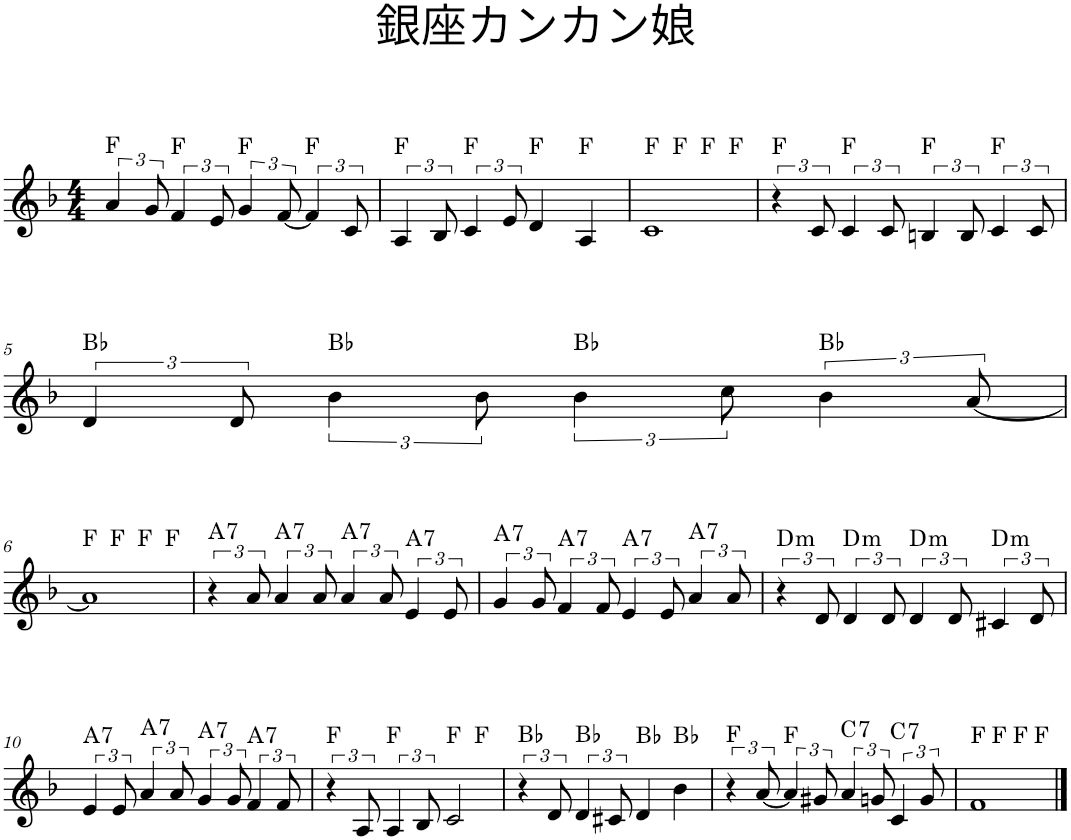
**kern	**harte
*part1	*part1
*staff1	*
*I"Piano	*
*I'Pno.	*
*clefG2	*
*k[b-]	*
*M4/4	*
=1	=1
6a/	F:maj
12g/	.
6f/	F:maj
12e/	.
6g/	F:maj
[12f/	.
6f/]	F:maj
12c/	.
=2	=2
6A/	F:maj
12B-/	.
6c/	F:maj
12e/	.
4d/	F:maj
4A/	F:maj
=3	=3
*^	*
*	*^	*
*	*	*^	*
1c	4ryy	2ryy	2.ryy	F:maj
.	2.ryy	.	.	F:maj
.	.	2ryy	.	F:maj
.	.	.	4ryy	F:maj
*v	*v	*v	*v	*
=4	=4
6r	F:maj
12c/	.
6c/	F:maj
12c/	.
6Bn/	F:maj
12B/	.
6c/	F:maj
12c/	.
!!LO:LB:g=z
=5	=5
6d/	Bb:maj
12d/	.
6b-\	Bb:maj
12b-\	.
6b-\	Bb:maj
12cc\	.
6b-\	Bb:maj
[12a/	.
!!LO:LB:g=z
=6	=6
*^	*
*	*^	*
*	*	*^	*
1a]	4ryy	2ryy	2.ryy	F:maj
.	2.ryy	.	.	F:maj
.	.	2ryy	.	F:maj
.	.	.	4ryy	F:maj
=7	=7	=7	=7	=7
!	!	!	!	!LO:H:kt=7
*v	*v	*v	*v	*
6r	A:7
12a/	.
!	!LO:H:kt=7
6a/	A:7
12a/	.
!	!LO:H:kt=7
6a/	A:7
12a/	.
!	!LO:H:kt=7
6e/	A:7
12e/	.
=8	=8
!	!LO:H:kt=7
6g/	A:7
12g/	.
!	!LO:H:kt=7
6f/	A:7
12f/	.
!	!LO:H:kt=7
6e/	A:7
12e/	.
!	!LO:H:kt=7
6a/	A:7
12a/	.
=9	=9
!	!LO:H:kt=m
6r	D:min
12d/	.
!	!LO:H:kt=m
6d/	D:min
12d/	.
!	!LO:H:kt=m
6d/	D:min
12d/	.
!	!LO:H:kt=m
6c#X/	D:min
12d/	.
!!LO:LB:g=z
=10	=10
!	!LO:H:kt=7
6e/	A:7
12e/	.
!	!LO:H:kt=7
6a/	A:7
12a/	.
!	!LO:H:kt=7
6g/	A:7
12g/	.
!	!LO:H:kt=7
6f/	A:7
12f/	.
=11	=11
*^	*
6r	2.ryy	F:maj
12A/	.	.
6A/	.	F:maj
12B-/	.	.
2c/	.	F:maj
.	4ryy	F:maj
*v	*v	*
=12	=12
6r	Bb:maj
12d/	.
6d/	Bb:maj
12c#X/	.
4d/	Bb:maj
4b-\	Bb:maj
=13	=13
6r	F:maj
[12a/	.
6a/]	F:maj
12g#X/	.
!	!LO:H:kt=7
6a/	C:7
12gn/	.
!	!LO:H:kt=7
6c/	C:7
12g/	.
=14	=14
*^	*
*	*^	*
*	*	*^	*
1f	4ryy	2ryy	2.ryy	F:maj
.	2.ryy	.	.	F:maj
.	.	2ryy	.	F:maj
.	.	.	4ryy	F:maj
*v	*v	*v	*v	*
==	==
*-	*-
